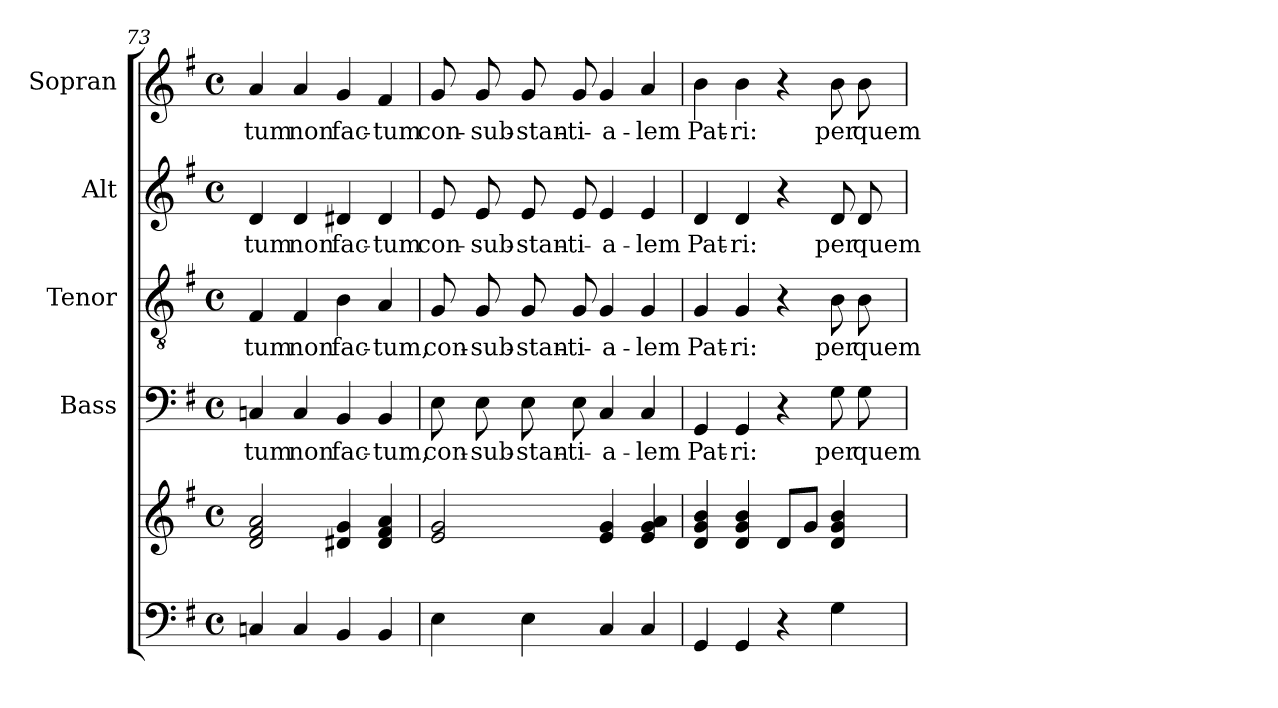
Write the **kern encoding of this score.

**kern	**kern	**kern	**text	**kern	**text	**kern	**text	**kern	**text
*part5	*part5	*part4	*part4	*part3	*part3	*part2	*part2	*part1	*part1
*staff6	*staff5	*staff4	*staff4	*staff3	*staff3	*staff2	*staff2	*staff1	*staff1
*	*	*I"Bass	*	*I"Tenor	*	*I"Alt	*	*I"Sopran	*
*	*	*I'B.	*	*I'T.	*	*I'A.	*	*I'S.	*
*clefF4	*clefG2	*clefF4	*	*clefGv2	*	*clefG2	*	*clefG2	*
*k[f#]	*k[f#]	*k[f#]	*	*k[f#]	*	*k[f#]	*	*k[f#]	*
*G:	*G:	*G:	*	*G:	*	*G:	*	*G:	*
*M4/4	*M4/4	*M4/4	*	*M4/4	*	*M4/4	*	*M4/4	*
*met(c)	*met(c)	*met(c)	*	*met(c)	*	*met(c)	*	*met(c)	*
=73	=73	=73	=73	=73	=73	=73	=73	=73	=73
!	!	!	!LO:LY:b	!	!LO:LY:b	!	!LO:LY:b	!	!LO:LY:b
4Cn/	2d/ 2f#/ 2a/	4Cn/	-tum	4F#/	-tum	4d/	-tum	4a/	-tum
!	!	!	!LO:LY:b	!	!LO:LY:b	!	!LO:LY:b	!	!LO:LY:b
4C/	.	4C/	non	4F#/	non	4d/	non	4a/	non
!	!	!	!LO:LY:b	!	!LO:LY:b	!	!LO:LY:b	!	!LO:LY:b
4BB/	4d#X/ 4g/	4BB/	fac-	4B\	fac-	4d#X/	fac-	4g/	fac-
!	!	!	!LO:LY:b	!	!LO:LY:b	!	!LO:LY:b	!	!LO:LY:b
4BB/	4d#/ 4f#/ 4a/	4BB/	-tum,	4A/	-tum,	4d#/	-tum	4f#/	-tum
=74	=74	=74	=74	=74	=74	=74	=74	=74	=74
!	!	!	!LO:LY:b	!	!LO:LY:b	!	!LO:LY:b	!	!LO:LY:b
4E\	2e/ 2g/	8E\	con-	8G/	con-	8e/	con-	8g/	con-
!	!	!	!LO:LY:b	!	!LO:LY:b	!	!LO:LY:b	!	!LO:LY:b
.	.	8E\	-sub-	8G/	-sub-	8e/	-sub-	8g/	-sub-
!	!	!	!LO:LY:b	!	!LO:LY:b	!	!LO:LY:b	!	!LO:LY:b
4E\	.	8E\	-stan-	8G/	-stan-	8e/	-stan-	8g/	-stan-
!	!	!	!LO:LY:b	!	!LO:LY:b	!	!LO:LY:b	!	!LO:LY:b
.	.	8E\	-ti-	8G/	-ti-	8e/	-ti-	8g/	-ti-
!	!	!	!LO:LY:b	!	!LO:LY:b	!	!LO:LY:b	!	!LO:LY:b
4C/	4e/ 4g/	4C/	-a-	4G/	-a-	4e/	-a-	4g/	-a-
!	!	!	!LO:LY:b	!	!LO:LY:b	!	!LO:LY:b	!	!LO:LY:b
4C/	4e/ 4g/ 4a/	4C/	-lem	4G/	-lem	4e/	-lem	4a/	-lem
=75	=75	=75	=75	=75	=75	=75	=75	=75	=75
!	!	!	!LO:LY:b	!	!LO:LY:b	!	!LO:LY:b	!	!LO:LY:b
4GG/	4d/ 4g/ 4b/	4GG/	Pat-	4G/	Pat-	4d/	Pat-	4b\	Pat-
!	!	!	!LO:LY:b	!	!LO:LY:b	!	!LO:LY:b	!	!LO:LY:b
4GG/	4d/ 4g/ 4b/	4GG/	-ri:	4G/	-ri:	4d/	-ri:	4b\	-ri:
4r	8d/L	4r	.	4r	.	4r	.	4r	.
.	8g/J	.	.	.	.	.	.	.	.
!	!	!	!LO:LY:b	!	!LO:LY:b	!	!LO:LY:b	!	!LO:LY:b
4G\	4d/ 4g/ 4b/	8G\	per	8B\	per	8d/	per	8b\	per
!	!	!	!LO:LY:b	!	!LO:LY:b	!	!LO:LY:b	!	!LO:LY:b
.	.	8G\	quem	8B\	quem	8d/	quem	8b\	quem
=	=	=	=	=	=	=	=	=	=
*-	*-	*-	*-	*-	*-	*-	*-	*-	*-
